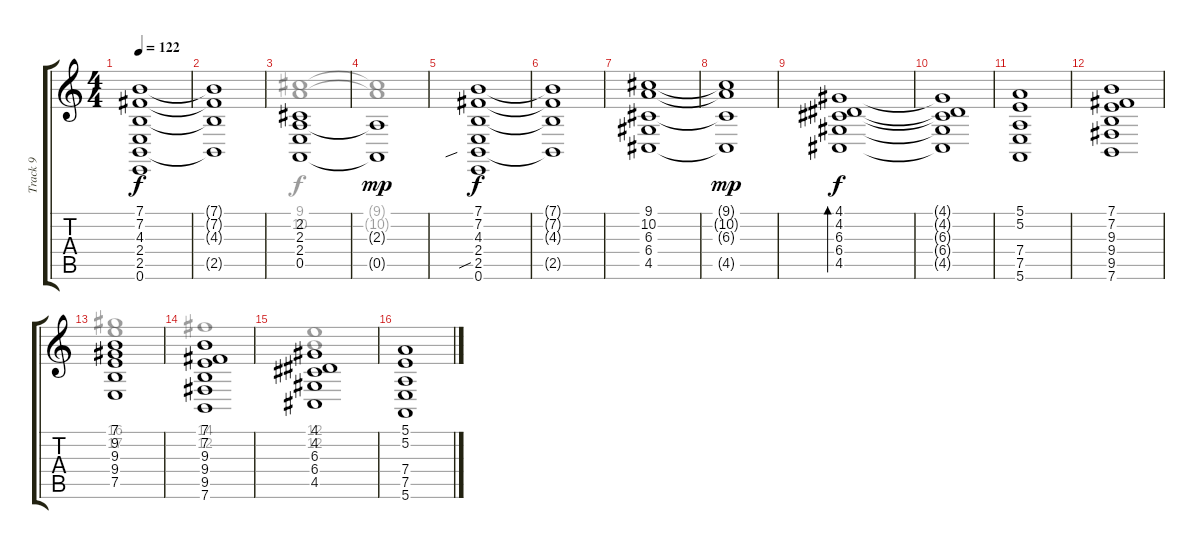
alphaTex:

\track ("Track 9" "Track 9") {instrument pad8sweep}
\staff {score tabs}
\tuning (E4 B3 G3 D3 A2 E2) {hide}
\voice
\ts (4 4)
\tempo 122
\clef g2
\ks c
(7.1 7.2 4.3 2.4 2.5 0.6).1{dy f} |
(7.1{t} 7.2{t} 4.3{t} 2.5{t}).1 |
(2.2 2.3 2.4 0.5).1 |
(2.3{t} 0.5{t}).1{dy mp} |
(7.1 7.2 4.3 2.4 2.5{sib} 0.6).1{dy f} |
(7.1{t} 7.2{t} 4.3{t} 2.5{t}).1 |
(9.1 10.2 6.3 6.4 4.5).1 |
(9.1{t} 10.2{t} 6.3{t} 4.5{t}).1{dy mp} |
(4.1 4.2 6.3 6.4 4.5).1{bd 480 dy f} |
(4.1{t} 4.2{t} 6.3{t} 6.4{t} 4.5{t}).1 |
(5.1 5.2 7.4 7.5 5.6).1 |
(7.1 7.2 9.3 9.4 9.5 7.6).1 |
(7.1 9.2 9.3 9.4 7.5).1 |
(7.1 7.2 9.3 9.4 9.5 7.6).1 |
(4.1 4.2 6.3 6.4 4.5).1 |
(5.1 5.2 7.4 7.5 5.6).1
\voice
\clef g2
\ottava regular
\simile none
\ks c
|
|
(9.1 10.2).1 |
(9.1{t} 10.2{t}).1 |
|
|
|
|
|
|
|
|
(16.1 17.2).1 |
(14.1 12.2).1 |
(12.1 12.2).1 |
